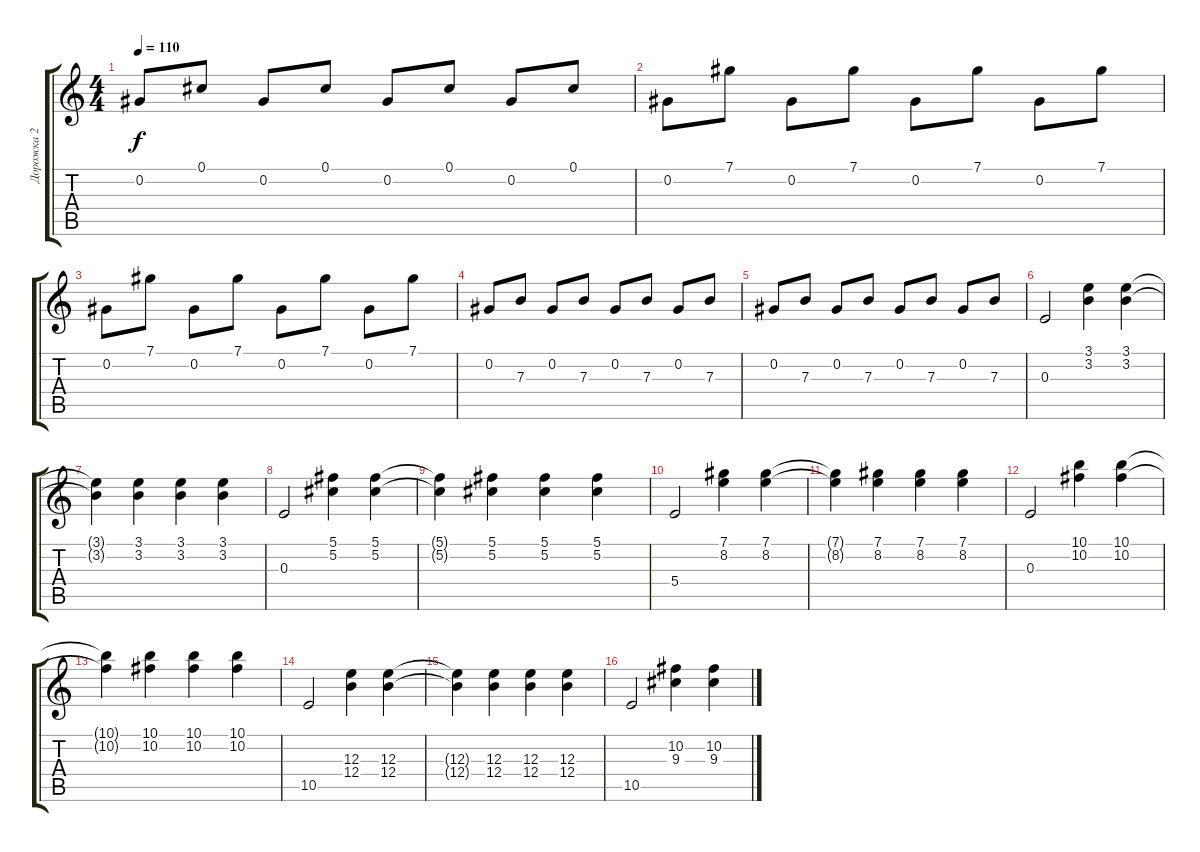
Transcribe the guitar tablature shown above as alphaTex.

\track ("Дорожка 2" "Дорожка 2") {instrument distortionguitar}
\staff {score tabs}
\tuning (Db4 Ab3 E3 B2 Gb2 Db2) {hide}
\ts (4 4)
\tempo 110
\clef g2
\ks c
0.2.8{dy f} 0.1.8 0.2.8 0.1.8 0.2.8 0.1.8 0.2.8 0.1.8 |
0.2.8 7.1.8 0.2.8 7.1.8 0.2.8 7.1.8 0.2.8 7.1.8 |
0.2.8 7.1.8 0.2.8 7.1.8 0.2.8 7.1.8 0.2.8 7.1.8 |
0.2.8 7.3.8 0.2.8 7.3.8 0.2.8 7.3.8 0.2.8 7.3.8 |
0.2.8 7.3.8 0.2.8 7.3.8 0.2.8 7.3.8 0.2.8 7.3.8 |
0.3.2 (3.1 3.2).4 (3.1 3.2).4 |
(3.1{t} 3.2{t}).4 (3.1 3.2).4 (3.1 3.2).4 (3.1 3.2).4 |
0.3.2 (5.1 5.2).4 (5.1 5.2).4 |
(5.1{t} 5.2{t}).4 (5.1 5.2).4 (5.1 5.2).4 (5.1 5.2).4 |
5.4.2 (7.1 8.2).4 (7.1 8.2).4 |
(7.1{t} 8.2{t}).4 (7.1 8.2).4 (7.1 8.2).4 (7.1 8.2).4 |
0.3.2 (10.1 10.2).4 (10.1 10.2).4 |
(10.1{t} 10.2{t}).4 (10.1 10.2).4 (10.1 10.2).4 (10.1 10.2).4 |
10.5.2 (12.3 12.4).4 (12.3 12.4).4 |
(12.3{t} 12.4{t}).4 (12.3 12.4).4 (12.3 12.4).4 (12.3 12.4).4 |
10.5.2 (10.2 9.3).4 (10.2 9.3).4
